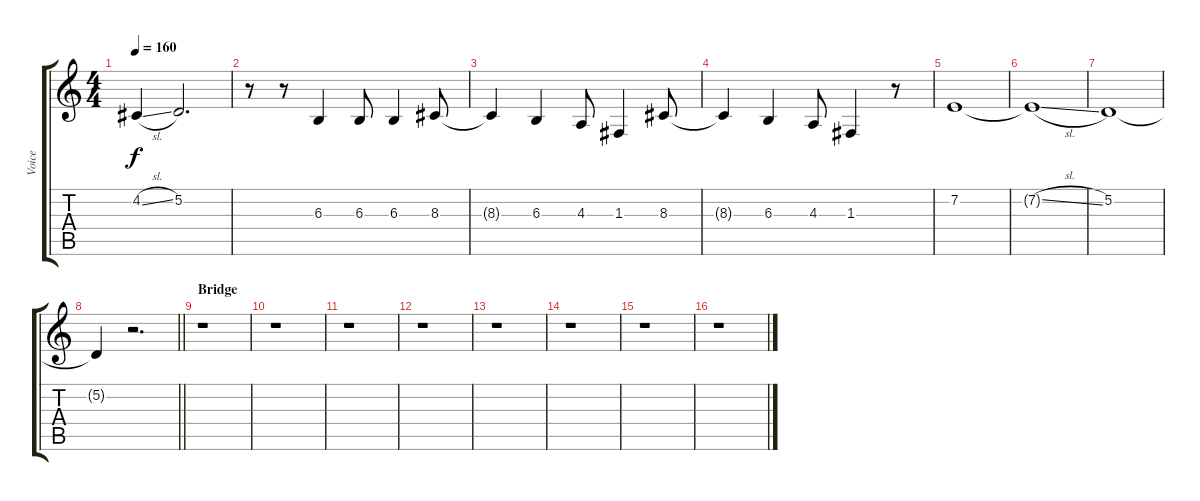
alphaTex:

\track ("Voice" "Voice") {instrument violin}
\staff {score tabs}
\tuning (D4 A3 F3 C3 G2 C2) {hide}
\ts (4 4)
\tempo 160
\clef g2
\ks c
4.2{sl t}.4{dy f} 5.2.2{d} |
r.8 r.8 6.3.4 6.3.8 6.3.4 8.3.8 |
8.3{t}.4 6.3.4 4.3.8 1.3.4 8.3.8 |
8.3{t}.4 6.3.4 4.3.8 1.3.4 r.8 |
7.2.1 |
7.2{sl t}.1 |
5.2.1 |
\barLineRight lightlight
5.2{t}.4 r.2{d} |
\section ("" "Bridge")
r.1 |
r.1 |
r.1 |
r.1 |
r.1 |
r.1 |
r.1 |
r.1
